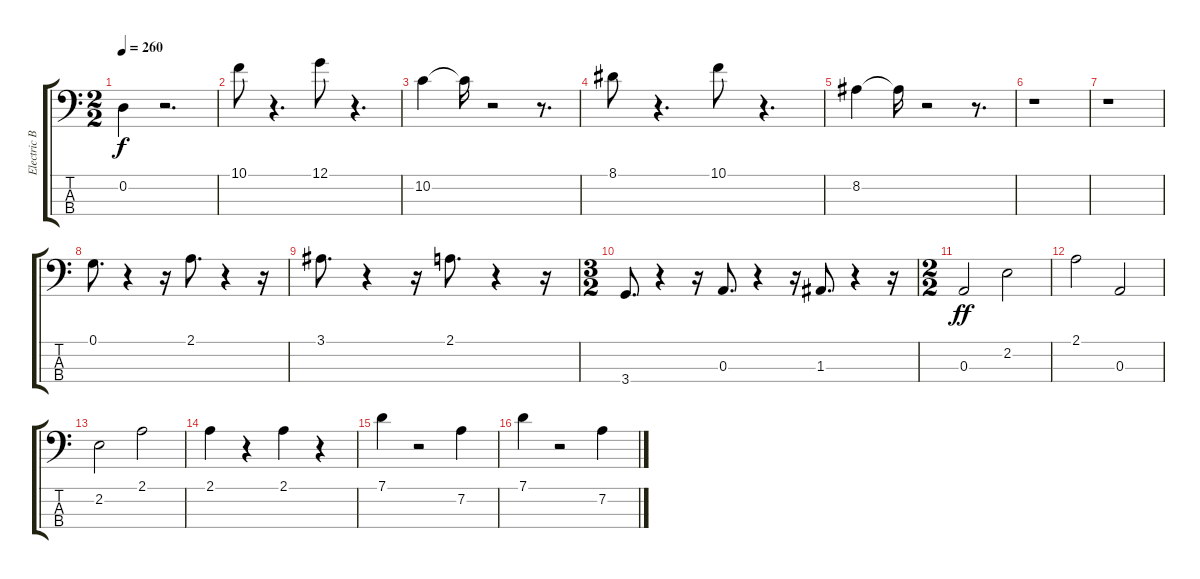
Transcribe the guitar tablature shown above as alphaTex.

\track ("Electric Bass (pick)" "Electric B") {instrument electricbasspick}
\staff {score tabs}
\tuning (G2 D2 A1 E1) {hide}
\ts (2 2)
\tempo 260
\clef f4
\ks c
0.2.4{dy f} r.2{d} |
10.1.8 r.4{d} 12.1.8 r.4{d} |
10.2.4 10.2{t}.16 r.2 r.8{d} |
8.1.8 r.4{d} 10.1.8 r.4{d} |
8.2.4 8.2{t}.16 r.2 r.8{d} |
r.1 |
r.1 |
0.1.8{d} r.4 r.16 2.1.8{d} r.4 r.16 |
3.1.8{d} r.4 r.16 2.1.8{d} r.4 r.16 |
\ts (3 2)
3.4.8{d} r.4 r.16 0.3.8{d} r.4 r.16 1.3.8{d} r.4 r.16 |
\ts (2 2)
0.3.2{dy ff} 2.2.2 |
2.1.2 0.3.2 |
2.2.2 2.1.2 |
2.1.4 r.4 2.1.4 r.4 |
7.1.4 r.2 7.2.4 |
7.1.4 r.2 7.2.4
